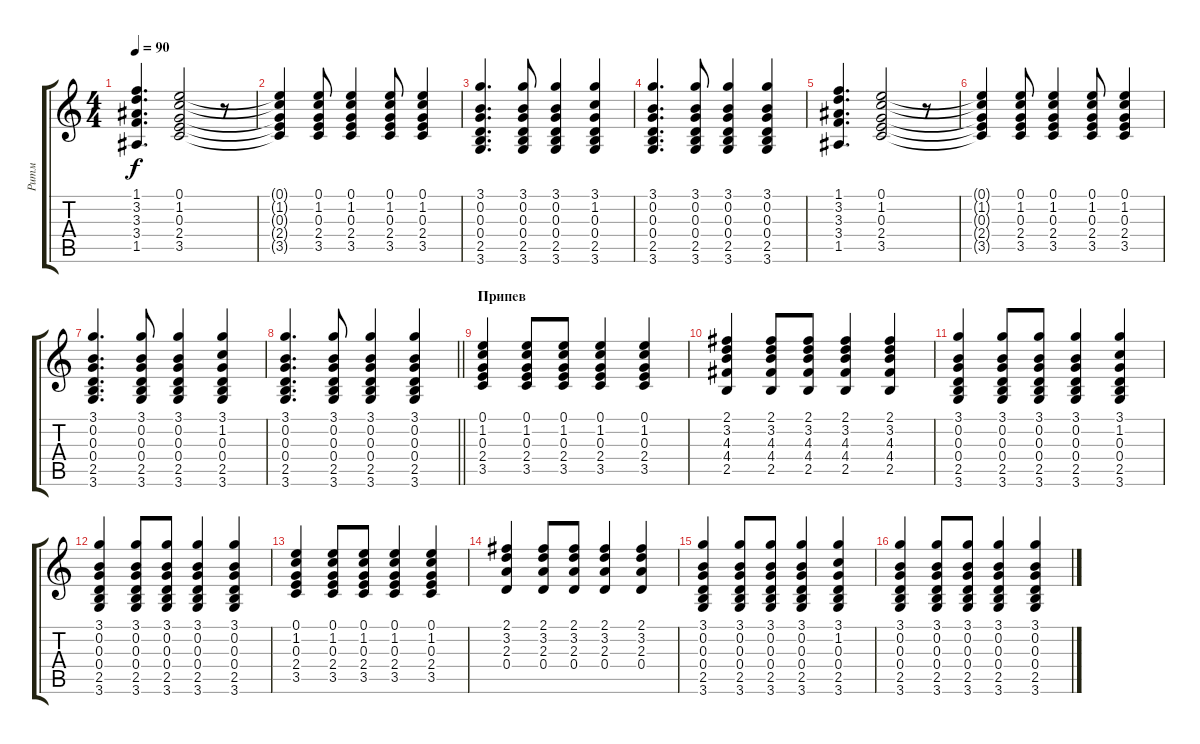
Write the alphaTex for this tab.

\track ("Ритм" "Ритм") {instrument acousticguitarsteel}
\staff {score tabs}
\tuning (E4 B3 G3 D3 A2 E2) {hide}
\ts (4 4)
\tempo 90
\clef g2
\ks c
(1.1 3.2 3.3 3.4 1.5).4{d dy f} (0.1 1.2 0.3 2.4 3.5).2 r.8 |
(0.1{t} 1.2{t} 0.3{t} 2.4{t} 3.5{t}).4 (0.1 1.2 0.3 2.4 3.5).8 (0.1 1.2 0.3 2.4 3.5).4 (0.1 1.2 0.3 2.4 3.5).8 (0.1 1.2 0.3 2.4 3.5).4 |
(3.1 0.2 0.3 0.4 2.5 3.6).4{d} (3.1 0.2 0.3 0.4 2.5 3.6).8 (3.1 0.2 0.3 0.4 2.5 3.6).4 (3.1 1.2 0.3 0.4 2.5 3.6).4 |
(3.1 0.2 0.3 0.4 2.5 3.6).4{d} (3.1 0.2 0.3 0.4 2.5 3.6).8 (3.1 0.2 0.3 0.4 2.5 3.6).4 (3.1 0.2 0.3 0.4 2.5 3.6).4 |
(1.1 3.2 3.3 3.4 1.5).4{d} (0.1 1.2 0.3 2.4 3.5).2 r.8 |
(0.1{t} 1.2{t} 0.3{t} 2.4{t} 3.5{t}).4 (0.1 1.2 0.3 2.4 3.5).8 (0.1 1.2 0.3 2.4 3.5).4 (0.1 1.2 0.3 2.4 3.5).8 (0.1 1.2 0.3 2.4 3.5).4 |
(3.1 0.2 0.3 0.4 2.5 3.6).4{d} (3.1 0.2 0.3 0.4 2.5 3.6).8 (3.1 0.2 0.3 0.4 2.5 3.6).4 (3.1 1.2 0.3 0.4 2.5 3.6).4 |
\barLineRight lightlight
(3.1 0.2 0.3 0.4 2.5 3.6).4{d} (3.1 0.2 0.3 0.4 2.5 3.6).8 (3.1 0.2 0.3 0.4 2.5 3.6).4 (3.1 0.2 0.3 0.4 2.5 3.6).4 |
\section ("" "Припев")
(0.1 1.2 0.3 2.4 3.5).4 (0.1 1.2 0.3 2.4 3.5).8 (0.1 1.2 0.3 2.4 3.5).8 (0.1 1.2 0.3 2.4 3.5).4 (0.1 1.2 0.3 2.4 3.5).4 |
(2.1 3.2 4.3 4.4 2.5).4 (2.1 3.2 4.3 4.4 2.5).8 (2.1 3.2 4.3 4.4 2.5).8 (2.1 3.2 4.3 4.4 2.5).4 (2.1 3.2 4.3 4.4 2.5).4 |
(3.1 0.2 0.3 0.4 2.5 3.6).4 (3.1 0.2 0.3 0.4 2.5 3.6).8 (3.1 0.2 0.3 0.4 2.5 3.6).8 (3.1 0.2 0.3 0.4 2.5 3.6).4 (3.1 1.2 0.3 0.4 2.5 3.6).4 |
(3.1 0.2 0.3 0.4 2.5 3.6).4 (3.1 0.2 0.3 0.4 2.5 3.6).8 (3.1 0.2 0.3 0.4 2.5 3.6).8 (3.1 0.2 0.3 0.4 2.5 3.6).4 (3.1 0.2 0.3 0.4 2.5 3.6).4 |
(0.1 1.2 0.3 2.4 3.5).4 (0.1 1.2 0.3 2.4 3.5).8 (0.1 1.2 0.3 2.4 3.5).8 (0.1 1.2 0.3 2.4 3.5).4 (0.1 1.2 0.3 2.4 3.5).4 |
(2.1 3.2 2.3 0.4).4 (2.1 3.2 2.3 0.4).8 (2.1 3.2 2.3 0.4).8 (2.1 3.2 2.3 0.4).4 (2.1 3.2 2.3 0.4).4 |
(3.1 0.2 0.3 0.4 2.5 3.6).4 (3.1 0.2 0.3 0.4 2.5 3.6).8 (3.1 0.2 0.3 0.4 2.5 3.6).8 (3.1 0.2 0.3 0.4 2.5 3.6).4 (3.1 1.2 0.3 0.4 2.5 3.6).4 |
(3.1 0.2 0.3 0.4 2.5 3.6).4 (3.1 0.2 0.3 0.4 2.5 3.6).8 (3.1 0.2 0.3 0.4 2.5 3.6).8 (3.1 0.2 0.3 0.4 2.5 3.6).4 (3.1 0.2 0.3 0.4 2.5 3.6).4
